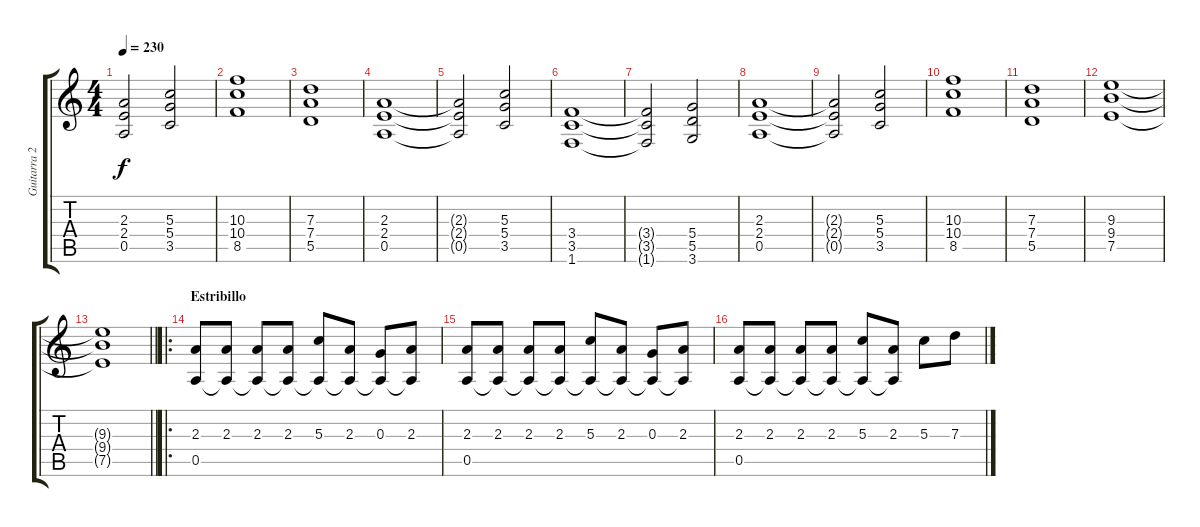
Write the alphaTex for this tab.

\track ("Guitarra 2" "Guitarra 2") {instrument overdrivenguitar}
\staff {score tabs}
\tuning (E4 B3 G3 D3 A2 E2) {hide}
\ts (4 4)
\tempo 230
\clef g2
\ks c
(2.3{t} 2.4{t} 0.5{t}).2{dy f} (5.3 5.4 3.5).2 |
(10.3 10.4 8.5).1 |
(7.3 7.4 5.5).1 |
(2.3 2.4 0.5).1 |
(2.3{t} 2.4{t} 0.5{t}).2 (5.3 5.4 3.5).2 |
(3.4 3.5 1.6).1 |
(3.4{t} 3.5{t} 1.6{t}).2 (5.4 5.5 3.6).2 |
(2.3 2.4 0.5).1 |
(2.3{t} 2.4{t} 0.5{t}).2 (5.3 5.4 3.5).2 |
(10.3 10.4 8.5).1 |
(7.3 7.4 5.5).1 |
(9.3 9.4 7.5).1 |
\barLineRight lightlight
(9.3{t} 9.4{t} 7.5{t}).1 |
\ro
\section ("" "Estribillo")
(2.3 0.5).8 (2.3 0.5{t}).8 (2.3 0.5{t}).8 (2.3 0.5{t}).8 (5.3 0.5{t}).8 (2.3 0.5{t}).8 (0.3 0.5{t}).8 (2.3 0.5{t}).8 |
(2.3 0.5).8 (2.3 0.5{t}).8 (2.3 0.5{t}).8 (2.3 0.5{t}).8 (5.3 0.5{t}).8 (2.3 0.5{t}).8 (0.3 0.5{t}).8 (2.3 0.5{t}).8 |
(2.3 0.5).8 (2.3 0.5{t}).8 (2.3 0.5{t}).8 (2.3 0.5{t}).8 (5.3 0.5{t}).8 (2.3 0.5{t}).8 5.3.8 7.3.8
